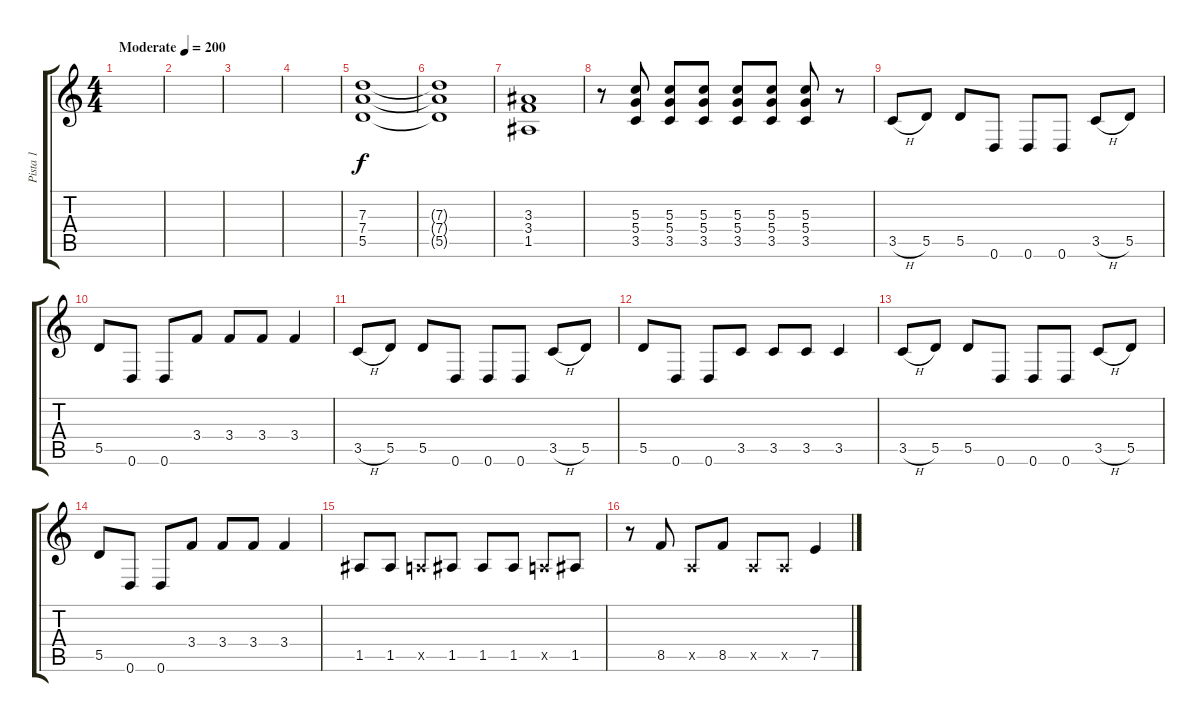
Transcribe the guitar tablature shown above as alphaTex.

\track ("Pista 1" "Pista 1") {instrument distortionguitar}
\staff {score tabs}
\tuning (E4 B3 G3 D3 A2 D2) {hide}
\ts (4 4)
\tempo (200 "Moderate")
\clef g2
\ks c
|
|
|
|
(7.3 7.4 5.5).1 |
(7.3{t} 7.4{t} 5.5{t}).1 |
(3.3 3.4 1.5).1 |
r.8 (5.3 5.4 3.5).8 (5.3 5.4 3.5).8 (5.3 5.4 3.5).8 (5.3 5.4 3.5).8 (5.3 5.4 3.5).8 (5.3 5.4 3.5).8 r.8 |
3.5{h}.8 5.5.8 5.5.8 0.6.8 0.6.8 0.6.8 3.5{h}.8 5.5.8 |
5.5.8 0.6.8 0.6.8 3.4.8 3.4.8 3.4.8 3.4.4 |
3.5{h}.8 5.5.8 5.5.8 0.6.8 0.6.8 0.6.8 3.5{h}.8 5.5.8 |
5.5.8 0.6.8 0.6.8 3.5.8 3.5.8 3.5.8 3.5.4 |
3.5{h}.8 5.5.8 5.5.8 0.6.8 0.6.8 0.6.8 3.5{h}.8 5.5.8 |
5.5.8 0.6.8 0.6.8 3.4.8 3.4.8 3.4.8 3.4.4 |
1.5.8 1.5.8 0.5{x}.8 1.5.8 1.5.8 1.5.8 0.5{x}.8 1.5.8 |
r.8 8.5.8 0.5{x}.8 8.5.8 0.5{x}.8 0.5{x}.8 7.5.4
